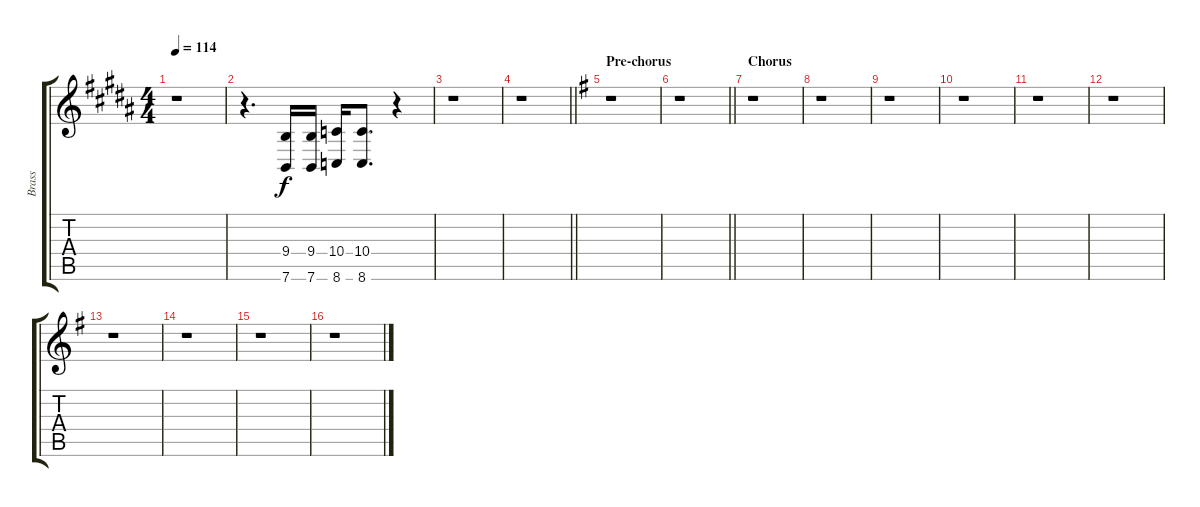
\track ("Brass" "Brass") {instrument brasssection}
\staff {score tabs}
\tuning (E4 B3 G3 D3 A2 E2) {hide}
\ts (4 4)
\tempo 114
\clef g2
\ks b
r.1{dy f} |
r.4{d} (9.4 7.6).16 (9.4 7.6).16 (10.4 8.6).16 (10.4 8.6).8{d} r.4 |
r.1 |
\barLineRight lightlight
r.1 |
\section ("" "Pre-chorus")
\ks eminor
r.1 |
\barLineRight lightlight
r.1 |
\section ("" "Chorus")
r.1 |
r.1 |
r.1 |
r.1 |
r.1 |
r.1 |
r.1 |
r.1 |
r.1 |
r.1
